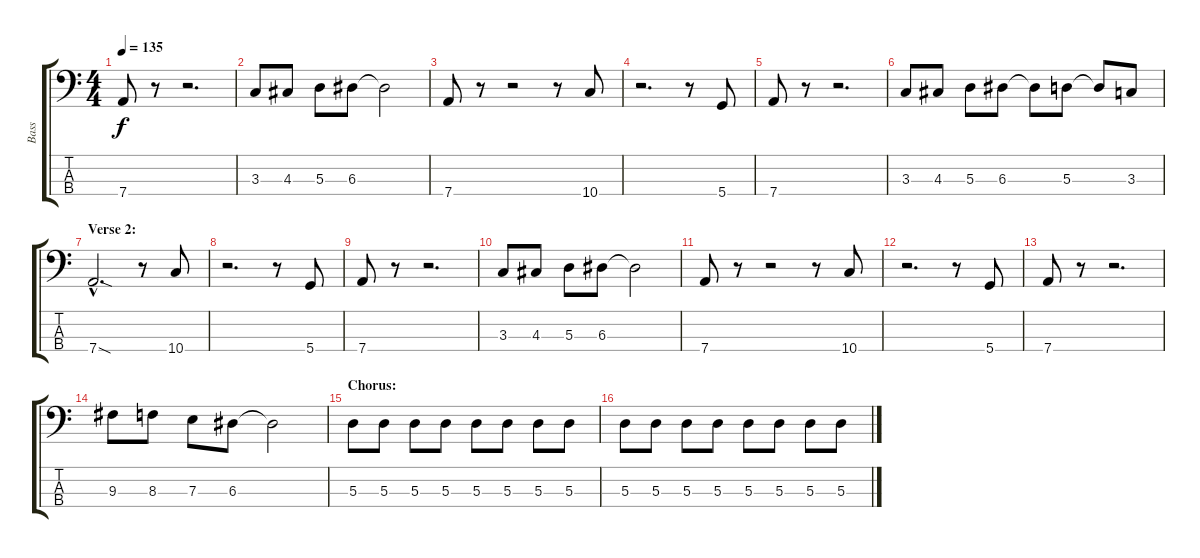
\track ("Bass" "Bass") {instrument electricbasspick}
\staff {score tabs}
\tuning (G2 D2 A1 D1) {hide}
\ts (4 4)
\tempo 135
\clef f4
\ks c
7.4.8{dy f} r.8 r.2{d} |
3.3.8 4.3.8 5.3.8 6.3.8 6.3{t}.2 |
7.4.8 r.8 r.2 r.8 10.4.8 |
r.2{d} r.8 5.4.8 |
7.4.8 r.8 r.2{d} |
3.3.8 4.3.8 5.3.8 6.3.8 6.3{t}.8 5.3.8 5.3{t}.8 3.3.8 |
\section ("" "Verse 2:")
7.4{sod hac}.2{d} r.8 10.4.8 |
r.2{d} r.8 5.4.8 |
7.4.8 r.8 r.2{d} |
3.3.8 4.3.8 5.3.8 6.3.8 6.3{t}.2 |
7.4.8 r.8 r.2 r.8 10.4.8 |
r.2{d} r.8 5.4.8 |
7.4.8 r.8 r.2{d} |
9.3.8 8.3.8 7.3.8 6.3.8 6.3{t}.2 |
\section ("" "Chorus:")
5.3.8 5.3.8 5.3.8 5.3.8 5.3.8 5.3.8 5.3.8 5.3.8 |
5.3.8 5.3.8 5.3.8 5.3.8 5.3.8 5.3.8 5.3.8 5.3.8
